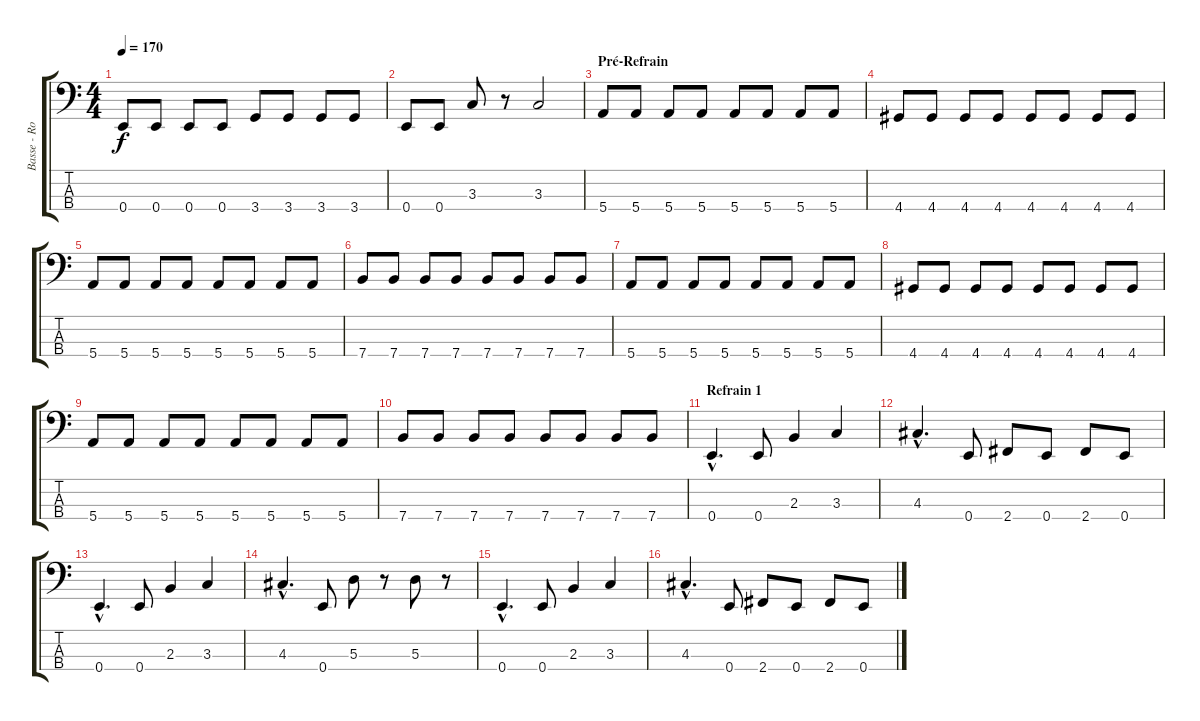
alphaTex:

\track ("Basse - Rosie Martin" "Basse - Ro") {instrument electricbasspick}
\staff {score tabs}
\tuning (G2 D2 A1 E1) {hide}
\ts (4 4)
\tempo 170
\clef f4
\ks c
0.4.8{dy f} 0.4.8 0.4.8 0.4.8 3.4.8 3.4.8 3.4.8 3.4.8 |
0.4.8 0.4.8 3.3.8 r.8 3.3.2 |
\section ("" "Pré-Refrain")
5.4.8 5.4.8 5.4.8 5.4.8 5.4.8 5.4.8 5.4.8 5.4.8 |
4.4.8 4.4.8 4.4.8 4.4.8 4.4.8 4.4.8 4.4.8 4.4.8 |
5.4.8 5.4.8 5.4.8 5.4.8 5.4.8 5.4.8 5.4.8 5.4.8 |
7.4.8 7.4.8 7.4.8 7.4.8 7.4.8 7.4.8 7.4.8 7.4.8 |
5.4.8 5.4.8 5.4.8 5.4.8 5.4.8 5.4.8 5.4.8 5.4.8 |
4.4.8 4.4.8 4.4.8 4.4.8 4.4.8 4.4.8 4.4.8 4.4.8 |
5.4.8 5.4.8 5.4.8 5.4.8 5.4.8 5.4.8 5.4.8 5.4.8 |
7.4.8 7.4.8 7.4.8 7.4.8 7.4.8 7.4.8 7.4.8 7.4.8 |
\section ("" "Refrain 1")
0.4{hac}.4{d} 0.4.8 2.3.4 3.3.4 |
4.3{hac}.4{d} 0.4.8 2.4.8 0.4.8 2.4.8 0.4.8 |
0.4{hac}.4{d} 0.4.8 2.3.4 3.3.4 |
4.3{hac}.4{d} 0.4.8 5.3.8 r.8 5.3.8 r.8 |
0.4{hac}.4{d} 0.4.8 2.3.4 3.3.4 |
4.3{hac}.4{d} 0.4.8 2.4.8 0.4.8 2.4.8 0.4.8
